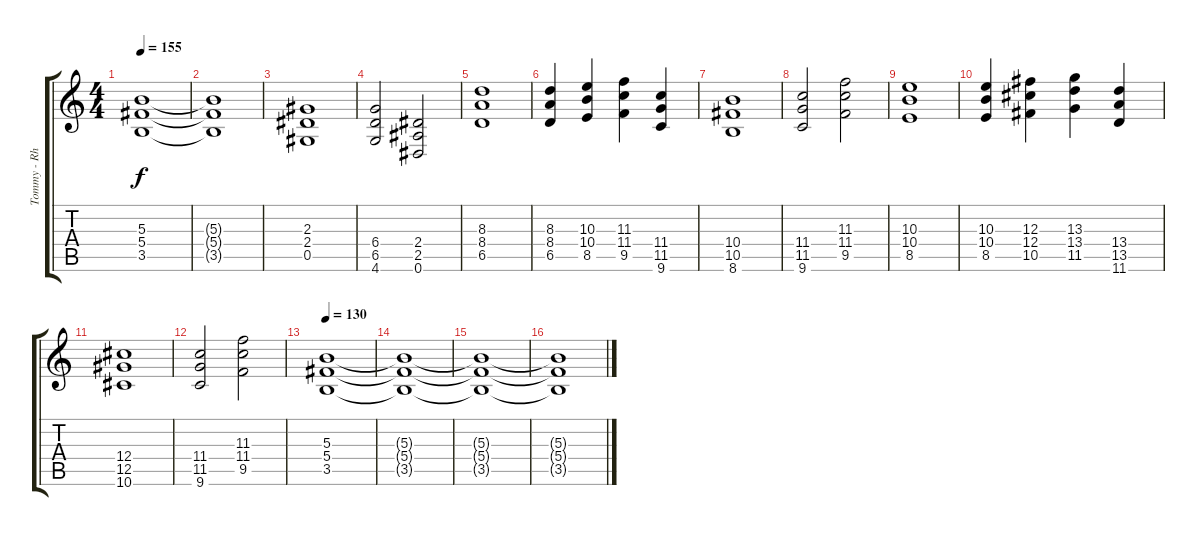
\track ("Tommy - Rhythm Guitar" "Tommy - Rh") {instrument distortionguitar}
\staff {score tabs}
\tuning (Eb4 Bb3 Gb3 Db3 Ab2 Eb2) {hide}
\ts (4 4)
\tempo 155
\clef g2
\ks c
(5.3 5.4 3.5).1{dy f} |
(5.3{t} 5.4{t} 3.5{t}).1 |
(2.3 2.4 0.5).1 |
(6.4 6.5 4.6).2 (2.4 2.5 0.6).2 |
(8.3 8.4 6.5).1 |
(8.3 8.4 6.5).4 (10.3 10.4 8.5).4 (11.3 11.4 9.5).4 (11.4 11.5 9.6).4 |
(10.4 10.5 8.6).1 |
(11.4 11.5 9.6).2 (11.3 11.4 9.5).2 |
(10.3 10.4 8.5).1 |
(10.3 10.4 8.5).4 (12.3 12.4 10.5).4 (13.3 13.4 11.5).4 (13.4 13.5 11.6).4 |
(12.4 12.5 10.6).1 |
(11.4 11.5 9.6).2 (11.3 11.4 9.5).2 |
\tempo 130
(5.3 5.4 3.5).1 |
(5.3{t} 5.4{t} 3.5{t}).1{volume 0} |
(5.3{t} 5.4{t} 3.5{t}).1 |
(5.3{t} 5.4{t} 3.5{t}).1
